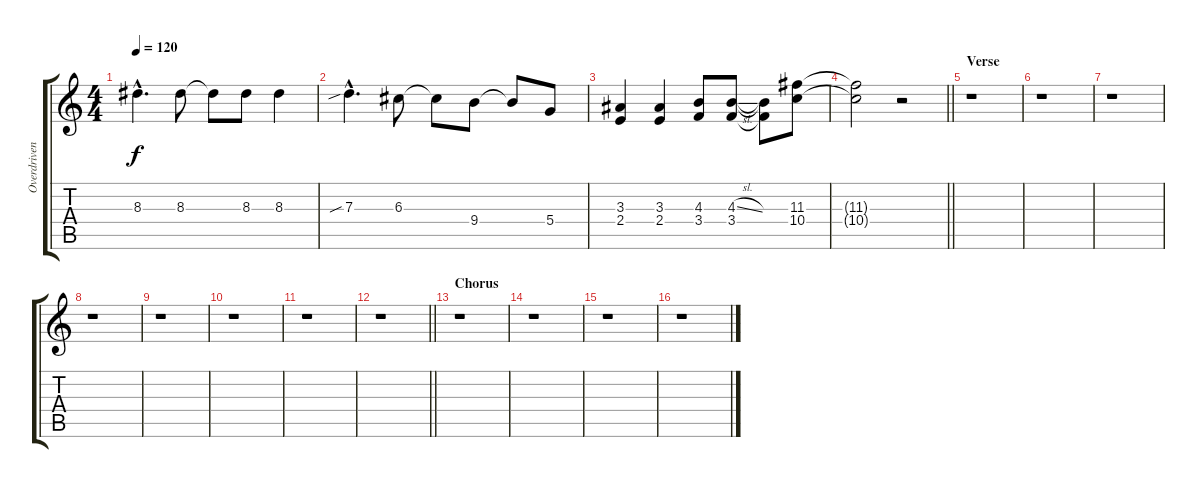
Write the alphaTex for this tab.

\track ("Overdriven guitar" "Overdriven") {instrument overdrivenguitar}
\staff {score tabs}
\tuning (E4 B3 G3 D3 A2 E2) {hide}
\ts (4 4)
\tempo 120
\clef g2
\ks c
8.3{hac}.4{d dy f} 8.3.8 8.3{t}.8 8.3.8 8.3.4 |
7.3{sib hac}.4{d} 6.3.8 6.3{t}.8 9.4.8 9.4{t}.8 5.4.8 |
(3.3 2.4).4 (3.3 2.4).4 (4.3 3.4).8 (4.3{sl} 3.4).8 (4.3{t} 3.4{t}).8 (11.3 10.4).8 |
\barLineRight lightlight
(11.3{t} 10.4{t}).2 r.2 |
\section ("" "Verse")
r.1 |
r.1 |
r.1 |
r.1 |
r.1 |
r.1 |
r.1 |
\barLineRight lightlight
r.1 |
\section ("" "Chorus")
r.1 |
r.1 |
r.1 |
r.1
